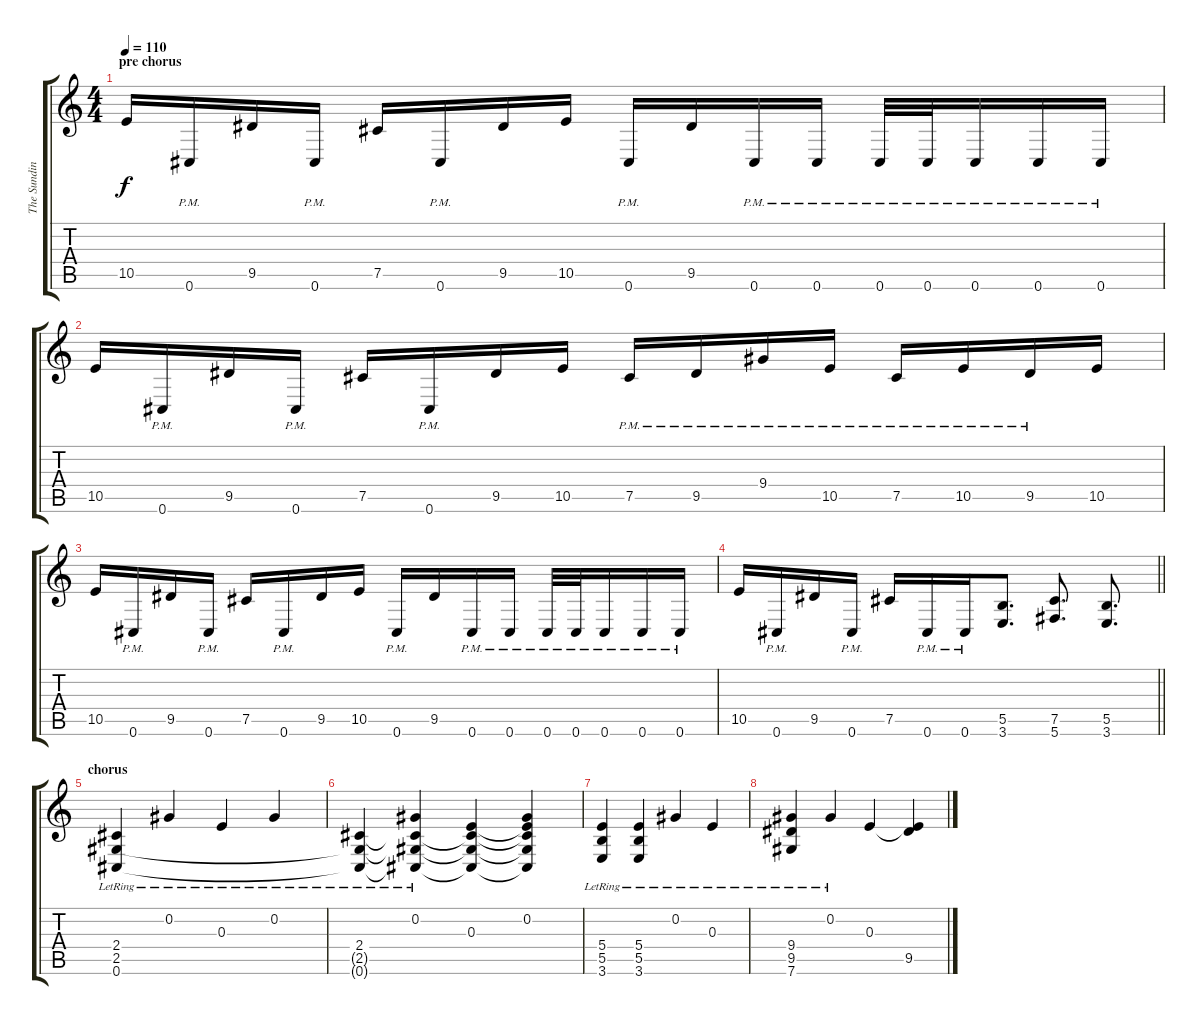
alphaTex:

\track ("The Sundin" "The Sundin") {instrument distortionguitar}
\staff {score tabs}
\tuning (Db4 Ab3 E3 B2 Gb2 Db2) {hide}
\ts (4 4)
\section ("" "pre chorus")
\tempo 110
\clef g2
\ks c
10.5.16{dy f} 0.6{pm}.16 9.5.16 0.6{pm}.16 7.5.16 0.6{pm}.16 9.5.16 10.5.16 0.6{pm}.16 9.5.16 0.6{pm}.16 0.6{pm}.16 0.6{pm}.32 0.6{pm}.32 0.6{pm}.16 0.6{pm}.16 0.6{pm}.16 |
10.5.16 0.6{pm}.16 9.5.16 0.6{pm}.16 7.5.16 0.6{pm}.16 9.5.16 10.5.16 7.5{pm}.16 9.5{pm}.16 9.4{pm}.16 10.5{pm}.16 7.5{pm}.16 10.5{pm}.16 9.5{pm}.16 10.5.16 |
10.5.16 0.6{pm}.16 9.5.16 0.6{pm}.16 7.5.16 0.6{pm}.16 9.5.16 10.5.16 0.6{pm}.16 9.5.16 0.6{pm}.16 0.6{pm}.16 0.6{pm}.32 0.6{pm}.32 0.6{pm}.16 0.6{pm}.16 0.6{pm}.16 |
\barLineRight lightlight
10.5.16 0.6{pm}.16 9.5.16 0.6{pm}.16 7.5.16 0.6{pm}.16 0.6{pm}.16 (5.5 3.6).8{d} (7.5 5.6).8{d} (5.5 3.6).8{d} |
\section ("" "chorus")
(2.4{lr} 2.5{lr} 0.6{lr}).4 0.2{lr}.4 0.3{lr}.4 0.2{lr}.4 |
(2.4{lr} 2.5{t} 0.6{t}).4 (0.2{lr} 2.4{t} 2.5{t} 0.6{t}).4 (0.3 2.4{t} 2.5{t} 0.6{t}).4 (0.2 0.3{t} 2.4{t} 2.5{t} 0.6{t}).4 |
(5.4{lr} 5.5{lr} 3.6{lr}).4 (5.4{lr} 5.5{lr} 3.6{lr}).4 0.2{lr}.4 0.3{lr}.4 |
(9.4{lr} 9.5{lr} 7.6{lr}).4 0.2{lr}.4 0.3.4 (0.3{t} 9.5).4
